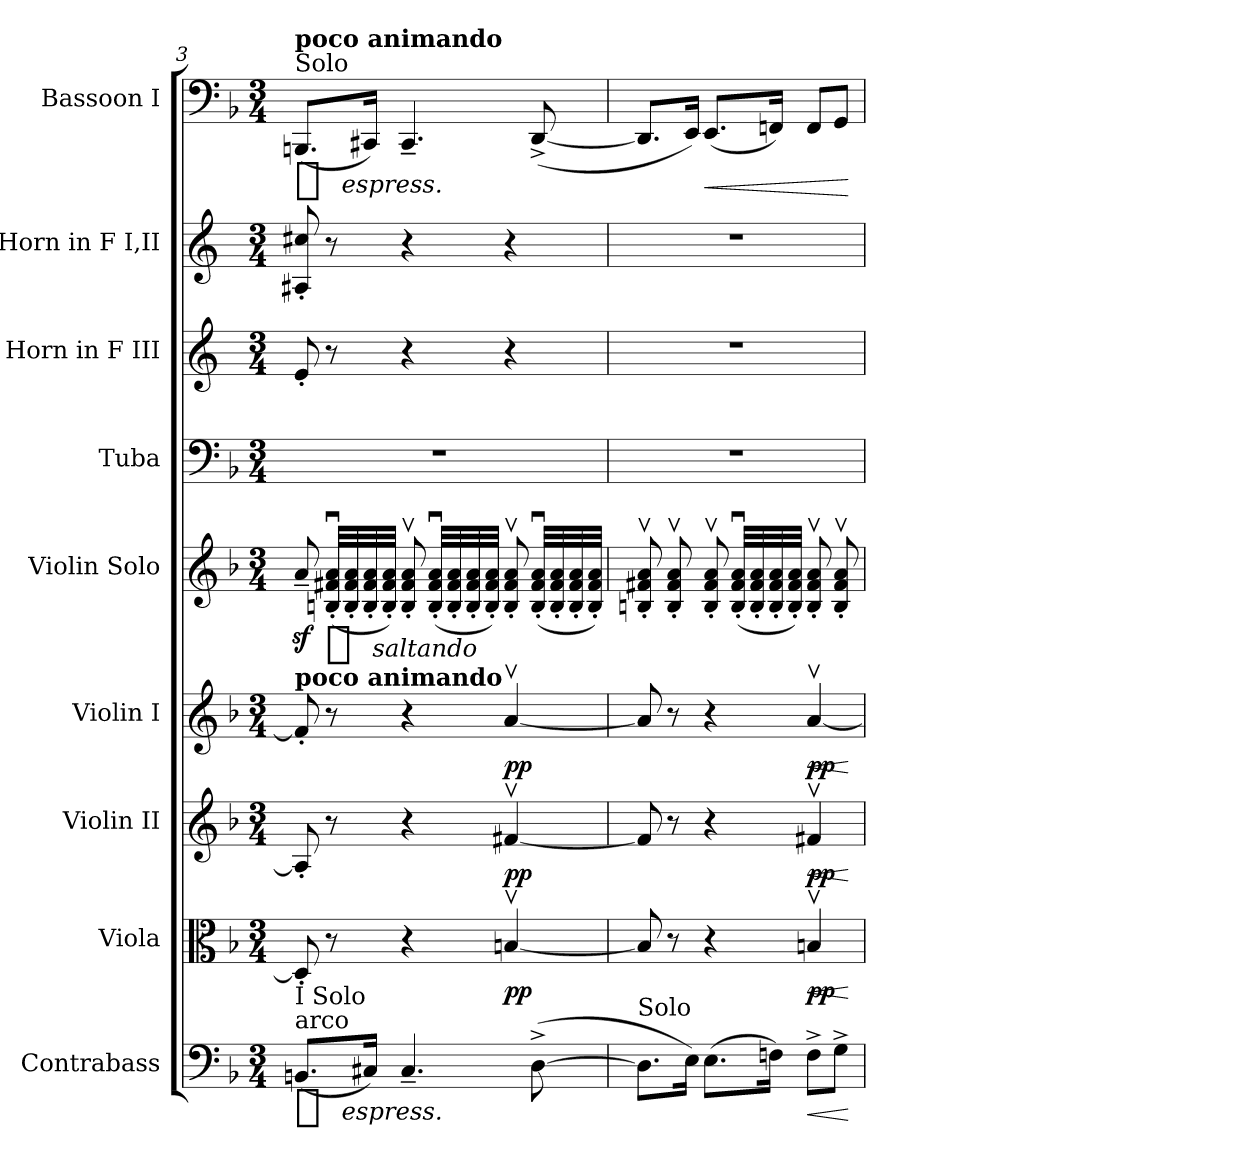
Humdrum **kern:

**kern	**dynam	**kern	**dynam	**kern	**dynam	**kern	**dynam	**kern	**dynam	**kern	**kern	**kern	**kern	**dynam
*part9	*part9	*part8	*part8	*part7	*part7	*part6	*part6	*part5	*part5	*part4	*part3	*part2	*part1	*part1
*staff9	*staff9	*staff8	*staff8	*staff7	*staff7	*staff6	*staff6	*staff5	*staff5	*staff4	*staff3	*staff2	*staff1	*staff1
*I"Contrabass	*	*I"Viola	*	*I"Violin II	*	*I"Violin I	*	*I"Violin Solo	*	*I"Tuba	*I"Horn in F III	*I"Horn in F I,II	*I"Bassoon I	*
*I'Cb.	*	*I'Vla.	*	*I'Vln. II	*	*I'Vln. I	*	*I'Vln. Solo	*	*I'Tba.	*I'Hn. III	*I'Hn. I, II	*I'Bsn. I	*
*clefF4	*	*clefC3	*	*clefG2	*	*clefG2	*	*clefG2	*	*clefF4	*clefG2	*clefG2	*clefF4	*
*	*	*	*	*	*	*	*	*	*	*	*ITrd4c7	*ITrd4c7	*	*
*k[b-]	*	*k[b-]	*	*k[b-]	*	*k[b-]	*	*k[b-]	*	*k[b-]	*k[b-]	*k[b-]	*k[b-]	*
*F:	*	*F:	*	*F:	*	*F:	*	*F:	*	*F:	*F:	*F:	*F:	*
*M3/4	*	*M3/4	*	*M3/4	*	*M3/4	*	*M3/4	*	*M3/4	*M3/4	*M3/4	*M3/4	*
=3	=3	=3	=3	=3	=3	=3	=3	=3	=3	=3	=3	=3	=3	=3
!	!	!	!	!	!	!	!	!	!	!	!	!	!LO:TX:a:t=Solo	!
!	!	!	!	!	!	!	!	!	!	!	!	!	!LO:TX:a:B:t=poco animando	!
!	!	!	!	!	!	!LO:TX:a:B:t=poco animando	!	!	!	!	!	!	!	!
!LO:TX:a:t=arco	!	!	!	!	!	!	!	!	!	!	!	!	!	!
!LO:TX:a:t=I Solo	!	!	!	!	!	!	!	!	!	!	!	!	!	!
!	!LO:DY:t=%s espress.	!	!	!	!	!	!	!	!	!	!	!	!	!LO:DY:t=%s espress.
(8.BBnL	mf	8D#']	.	8A']	.	8f#']	.	8az~	.	4%3r	8A'	8D#X' 8f#X'	(8.BBBnL	mf
!	!	!	!	!	!	!	!	!	!LO:DY:t=%s saltando	!	!	!	!	!
.	.	8r	.	8r	.	8r	.	(32Bn'u 32f#X'u 32a'uLLL	mf	.	8r	8r	.	.
.	.	.	.	.	.	.	.	32B' 32f#' 32a'	.	.	.	.	.	.
16C#XJk)	.	.	.	.	.	.	.	32B' 32f#' 32a'	.	.	.	.	16CC#XJk)	.
.	.	.	.	.	.	.	.	32B' 32f#' 32a'JJJ)	.	.	.	.	.	.
4.C#~	.	4r	.	4r	.	4r	.	8B'v 8f#'v 8a'v	.	.	4r	4r	4.CC#~	.
.	.	.	.	.	.	.	.	(32B'u 32f#'u 32a'uLLL	.	.	.	.	.	.
.	.	.	.	.	.	.	.	32B' 32f#' 32a'	.	.	.	.	.	.
.	.	.	.	.	.	.	.	32B' 32f#' 32a'	.	.	.	.	.	.
.	.	.	.	.	.	.	.	32B' 32f#' 32a'JJJ)	.	.	.	.	.	.
.	.	[4Bnv	pp	[4f#Xv	pp	[4av	pp	8B'v 8f#'v 8a'v	.	.	4r	4r	.	.
([8D^	.	.	.	.	.	.	.	(32B'u 32f#'u 32a'uLLL	.	.	.	.	([8DD^	.
.	.	.	.	.	.	.	.	32B' 32f#' 32a'	.	.	.	.	.	.
.	.	.	.	.	.	.	.	32B' 32f#' 32a'	.	.	.	.	.	.
.	.	.	.	.	.	.	.	32B' 32f#' 32a'JJJ)	.	.	.	.	.	.
=4	=4	=4	=4	=4	=4	=4	=4	=4	=4	=4	=4	=4	=4	=4
!LO:TX:a:t=Solo	!	!	!	!	!	!	!	!	!	!	!	!	!	!
8.DL]	.	8B]	.	8f#]	.	8a]	.	8Bn'v 8f#X'v 8a'v	.	4%3r	4%3r	4%3r	8.DDL]	.
.	.	8r	.	8r	.	8r	.	8B'v 8f#'v 8a'v	.	.	.	.	.	.
16EJk)	.	.	.	.	.	.	.	.	.	.	.	.	16EEJk)	.
!	!	!	!	!	!	!	!	!	!	!	!	!	!	!LO:HP:b
(8.EL	.	4r	.	4r	.	4r	.	8B'v 8f#'v 8a'v	.	.	.	.	(8.EEL	<
.	.	.	.	.	.	.	.	(32B'u 32f#'u 32a'uLLL	.	.	.	.	.	.
.	.	.	.	.	.	.	.	32B' 32f#' 32a'	.	.	.	.	.	.
16FnJk)	.	.	.	.	.	.	.	32B' 32f#' 32a'	.	.	.	.	16FFnJk)	.
.	.	.	.	.	.	.	.	32B' 32f#' 32a'JJJ)	.	.	.	.	.	.
!	!LO:HP:b	!	!LO:HP:b	!	!LO:HP:b	!	!LO:HP:b	!	!	!	!	!	!	!
8F^L	<	4Bnv	< pp	4f#Xv	< pp	[4av	< pp	8B'v 8f#'v 8a'v	.	.	.	.	8FFL	.
8G^J	.	.	.	.	.	.	.	8B'v 8f#'v 8a'v	.	.	.	.	8GGJ	.
.	[	.	[	.	[	.	[	.	.	.	.	.	.	[
=	=	=	=	=	=	=	=	=	=	=	=	=	=	=
*-	*-	*-	*-	*-	*-	*-	*-	*-	*-	*-	*-	*-	*-	*-
